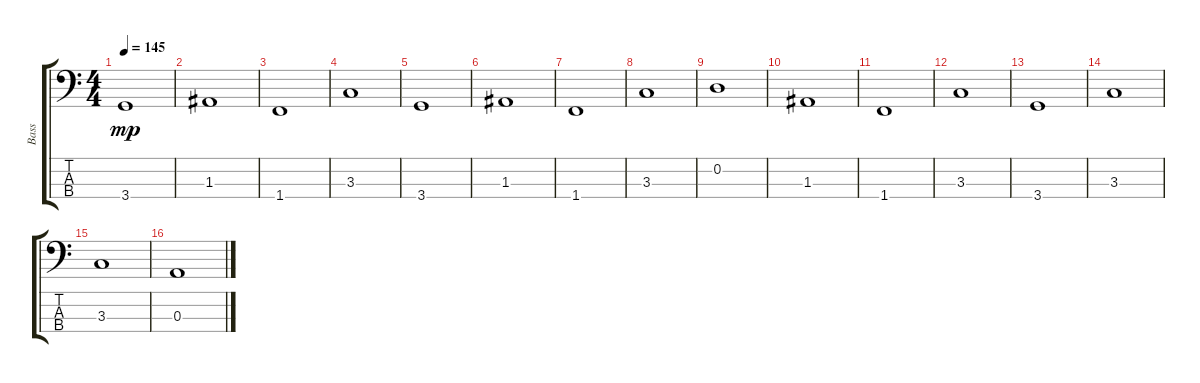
\track ("Bass" "Bass") {instrument electricbassfinger}
\staff {score tabs}
\tuning (G2 D2 A1 E1) {hide}
\ts (4 4)
\tempo 145
\clef f4
\ks c
3.4.1{dy mp} |
1.3.1 |
1.4.1 |
3.3.1 |
3.4.1 |
1.3.1 |
1.4.1 |
3.3.1 |
0.2.1 |
1.3.1 |
1.4.1 |
3.3.1 |
3.4.1 |
3.3.1 |
3.3.1 |
0.3.1
